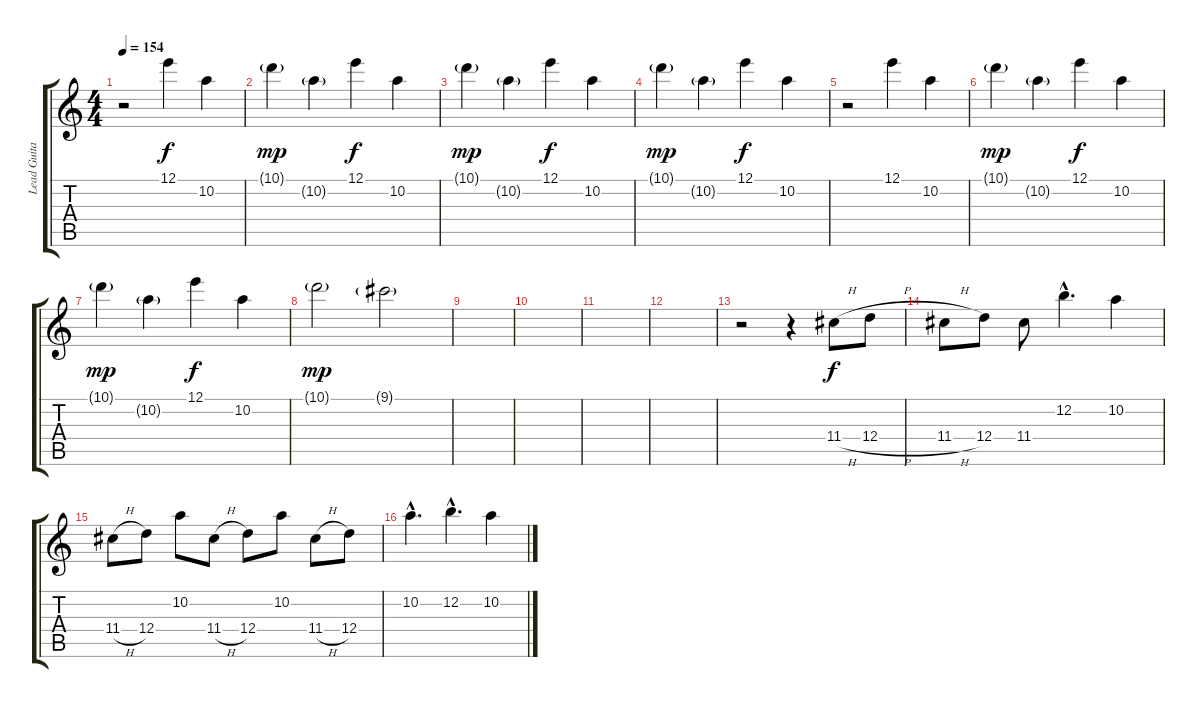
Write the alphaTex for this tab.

\track ("Lead Guitar 2" "Lead Guita") {instrument overdrivenguitar}
\staff {score tabs}
\tuning (E4 B3 G3 D3 A2 E2) {hide}
\ts (4 4)
\tempo 154
\clef g2
\ks c
r.2{dy f} 12.1.4 10.2.4 |
10.1{g}.4{dy mp} 10.2{g}.4 12.1.4{dy f} 10.2.4 |
10.1{g}.4{dy mp} 10.2{g}.4 12.1.4{dy f} 10.2.4 |
10.1{g}.4{dy mp} 10.2{g}.4 12.1.4{dy f} 10.2.4 |
r.2 12.1.4 10.2.4 |
10.1{g}.4{dy mp} 10.2{g}.4 12.1.4{dy f} 10.2.4 |
10.1{g}.4{dy mp} 10.2{g}.4 12.1.4{dy f} 10.2.4 |
10.1{g}.2{dy mp} 9.1{g}.2 |
|
|
|
|
r.2 r.4 11.4{h}.8{dy f} 12.4{h}.8 |
11.4{h}.8 12.4.8 11.4.8 12.2{hac}.4{d} 10.2.4 |
11.4{h}.8 12.4.8 10.2.8 11.4{h}.8 12.4.8 10.2.8 11.4{h}.8 12.4.8 |
10.2{hac}.4{d} 12.2{hac}.4{d} 10.2.4
